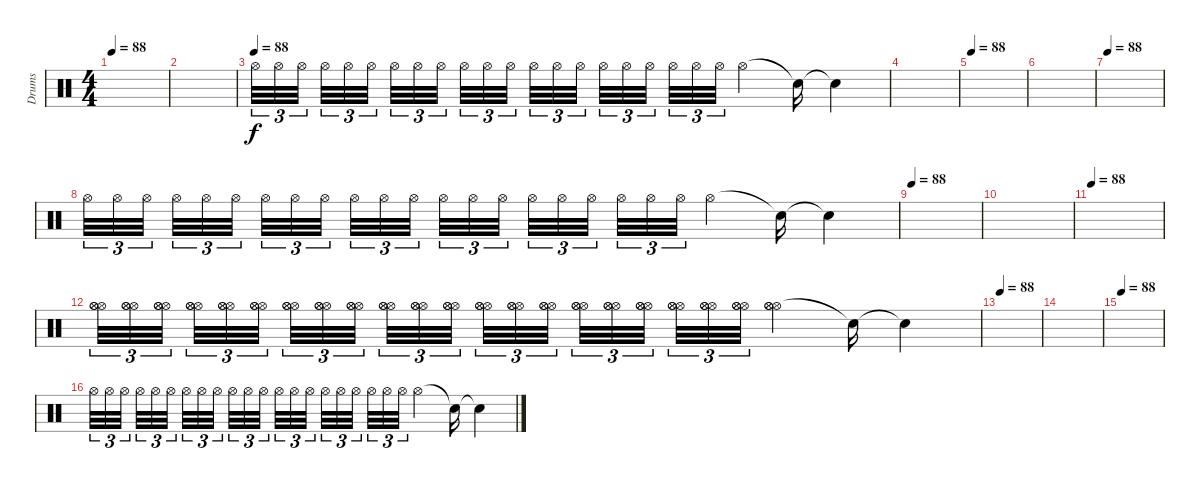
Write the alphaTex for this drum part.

\track ("Drums" "Drums") {instrument percussion}
\staff {score}
\articulation defaults
\ts (4 4)
\tempo 88
\clef neutral
\ks c
|
|
\tempo (88)
"Hi-Hat (open)".32{tu (3 2) volume 1} "Hi-Hat (open)".32{tu (3 2) volume 16} "Hi-Hat (open)".32{tu (3 2)} "Hi-Hat (open)".32{tu (3 2)} "Hi-Hat (open)".32{tu (3 2)} "Hi-Hat (open)".32{tu (3 2)} "Hi-Hat (open)".32{tu (3 2)} "Hi-Hat (open)".32{tu (3 2)} "Hi-Hat (open)".32{tu (3 2)} "Hi-Hat (open)".32{tu (3 2)} "Hi-Hat (open)".32{tu (3 2)} "Hi-Hat (open)".32{tu (3 2)} "Hi-Hat (open)".32{tu (3 2)} "Hi-Hat (open)".32{tu (3 2)} "Hi-Hat (open)".32{tu (3 2)} "Hi-Hat (open)".32{tu (3 2)} "Hi-Hat (open)".32{tu (3 2)} "Hi-Hat (open)".32{tu (3 2)} "Hi-Hat (open)".32{tu (3 2)} "Hi-Hat (open)".32{tu (3 2)} "Hi-Hat (open)".32{tu (3 2)} "Hi-Hat (open)".4 "Snare (hit)"{t}.16 "Snare (hit)"{t}.4 |
|
\tempo 88
|
|
\tempo 88
|
"Hi-Hat (open)".32{tu (3 2) volume 1} "Hi-Hat (open)".32{tu (3 2) volume 16} "Hi-Hat (open)".32{tu (3 2)} "Hi-Hat (open)".32{tu (3 2)} "Hi-Hat (open)".32{tu (3 2)} "Hi-Hat (open)".32{tu (3 2)} "Hi-Hat (open)".32{tu (3 2)} "Hi-Hat (open)".32{tu (3 2)} "Hi-Hat (open)".32{tu (3 2)} "Hi-Hat (open)".32{tu (3 2)} "Hi-Hat (open)".32{tu (3 2)} "Hi-Hat (open)".32{tu (3 2)} "Hi-Hat (open)".32{tu (3 2)} "Hi-Hat (open)".32{tu (3 2)} "Hi-Hat (open)".32{tu (3 2)} "Hi-Hat (open)".32{tu (3 2)} "Hi-Hat (open)".32{tu (3 2)} "Hi-Hat (open)".32{tu (3 2)} "Hi-Hat (open)".32{tu (3 2)} "Hi-Hat (open)".32{tu (3 2)} "Hi-Hat (open)".32{tu (3 2)} "Hi-Hat (open)".4 "Snare (hit)"{t}.16 "Snare (hit)"{t}.4 |
\tempo 88
|
|
\tempo 88
|
("Hi-Hat (open)" "Hi-Hat (open)" "Hi-Hat (open)").32{tu (3 2) volume 1} ("Hi-Hat (open)" "Hi-Hat (open)" "Hi-Hat (open)").32{tu (3 2) volume 16} ("Hi-Hat (open)" "Hi-Hat (open)" "Hi-Hat (open)").32{tu (3 2)} ("Hi-Hat (open)" "Hi-Hat (open)" "Hi-Hat (open)").32{tu (3 2)} ("Hi-Hat (open)" "Hi-Hat (open)" "Hi-Hat (open)").32{tu (3 2)} ("Hi-Hat (open)" "Hi-Hat (open)" "Hi-Hat (open)").32{tu (3 2)} ("Hi-Hat (open)" "Hi-Hat (open)" "Hi-Hat (open)").32{tu (3 2)} ("Hi-Hat (open)" "Hi-Hat (open)" "Hi-Hat (open)").32{tu (3 2)} ("Hi-Hat (open)" "Hi-Hat (open)" "Hi-Hat (open)").32{tu (3 2)} ("Hi-Hat (open)" "Hi-Hat (open)" "Hi-Hat (open)").32{tu (3 2)} ("Hi-Hat (open)" "Hi-Hat (open)" "Hi-Hat (open)").32{tu (3 2)} ("Hi-Hat (open)" "Hi-Hat (open)" "Hi-Hat (open)").32{tu (3 2)} ("Hi-Hat (open)" "Hi-Hat (open)" "Hi-Hat (open)").32{tu (3 2)} ("Hi-Hat (open)" "Hi-Hat (open)" "Hi-Hat (open)").32{tu (3 2)} ("Hi-Hat (open)" "Hi-Hat (open)" "Hi-Hat (open)").32{tu (3 2)} ("Hi-Hat (open)" "Hi-Hat (open)" "Hi-Hat (open)").32{tu (3 2)} ("Hi-Hat (open)" "Hi-Hat (open)" "Hi-Hat (open)").32{tu (3 2)} ("Hi-Hat (open)" "Hi-Hat (open)" "Hi-Hat (open)").32{tu (3 2)} ("Hi-Hat (open)" "Hi-Hat (open)" "Hi-Hat (open)").32{tu (3 2)} ("Hi-Hat (open)" "Hi-Hat (open)" "Hi-Hat (open)").32{tu (3 2)} ("Hi-Hat (open)" "Hi-Hat (open)" "Hi-Hat (open)").32{tu (3 2)} ("Hi-Hat (open)" "Hi-Hat (open)" "Hi-Hat (open)").4 "Snare (hit)"{t}.16 "Snare (hit)"{t}.4 |
\tempo 88
|
|
\tempo 88
|
"Hi-Hat (open)".32{tu (3 2) volume 1} "Hi-Hat (open)".32{tu (3 2) volume 16} "Hi-Hat (open)".32{tu (3 2)} "Hi-Hat (open)".32{tu (3 2)} "Hi-Hat (open)".32{tu (3 2)} "Hi-Hat (open)".32{tu (3 2)} "Hi-Hat (open)".32{tu (3 2)} "Hi-Hat (open)".32{tu (3 2)} "Hi-Hat (open)".32{tu (3 2)} "Hi-Hat (open)".32{tu (3 2)} "Hi-Hat (open)".32{tu (3 2)} "Hi-Hat (open)".32{tu (3 2)} "Hi-Hat (open)".32{tu (3 2)} "Hi-Hat (open)".32{tu (3 2)} "Hi-Hat (open)".32{tu (3 2)} "Hi-Hat (open)".32{tu (3 2)} "Hi-Hat (open)".32{tu (3 2)} "Hi-Hat (open)".32{tu (3 2)} "Hi-Hat (open)".32{tu (3 2)} "Hi-Hat (open)".32{tu (3 2)} "Hi-Hat (open)".32{tu (3 2)} "Hi-Hat (open)".4 "Snare (hit)"{t}.16 "Snare (hit)"{t}.4
